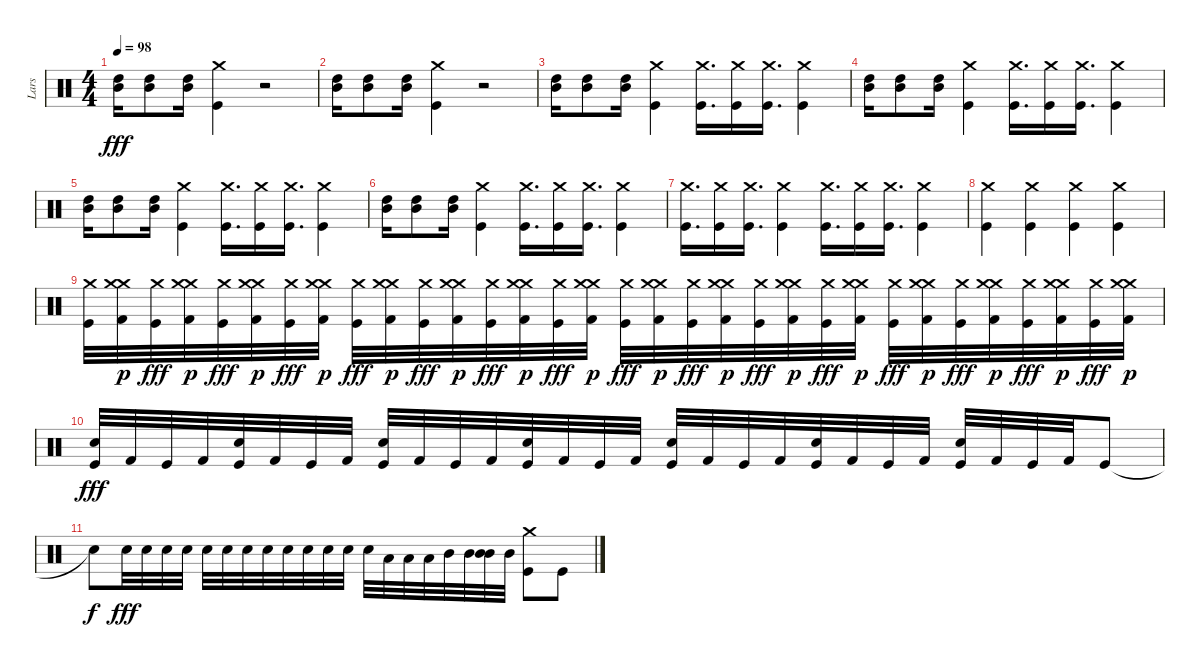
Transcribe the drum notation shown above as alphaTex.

\track ("Lars" "Lars") {instrument percussion}
\staff {score}
\articulation defaults
\ts (4 4)
\tempo 98
\clef neutral
\ks c
("Mid Tom (hit)" "High Tom (hit)").16{dy fff} ("High Tom (hit)" "Mid Tom (hit)").8 ("High Tom (hit)" "Mid Tom (hit)").16 ("Crash medium (hit)" "Kick (hit)").4 r.2 |
("Mid Tom (hit)" "High Tom (hit)").16 ("High Tom (hit)" "Mid Tom (hit)").8 ("High Tom (hit)" "Mid Tom (hit)").16 ("Crash medium (hit)" "Kick (hit)").4 r.2 |
("Mid Tom (hit)" "High Tom (hit)").16 ("High Tom (hit)" "Mid Tom (hit)").8 ("High Tom (hit)" "Mid Tom (hit)").16 ("Crash medium (hit)" "Kick (hit)").4 ("Kick (hit)" "Crash medium (hit)").16{d} ("Kick (hit)" "Crash medium (hit)").16 ("Kick (hit)" "Crash medium (hit)").16{d} ("Kick (hit)" "Crash medium (hit)").4 |
("Mid Tom (hit)" "High Tom (hit)").16 ("High Tom (hit)" "Mid Tom (hit)").8 ("High Tom (hit)" "Mid Tom (hit)").16 ("Crash medium (hit)" "Kick (hit)").4 ("Kick (hit)" "Crash medium (hit)").16{d} ("Kick (hit)" "Crash medium (hit)").16 ("Kick (hit)" "Crash medium (hit)").16{d} ("Kick (hit)" "Crash medium (hit)").4 |
("Mid Tom (hit)" "High Tom (hit)").16 ("High Tom (hit)" "Mid Tom (hit)").8 ("High Tom (hit)" "Mid Tom (hit)").16 ("Crash medium (hit)" "Kick (hit)").4 ("Kick (hit)" "Crash medium (hit)").16{d} ("Kick (hit)" "Crash medium (hit)").16 ("Kick (hit)" "Crash medium (hit)").16{d} ("Kick (hit)" "Crash medium (hit)").4 |
("Mid Tom (hit)" "High Tom (hit)").16 ("High Tom (hit)" "Mid Tom (hit)").8 ("High Tom (hit)" "Mid Tom (hit)").16 ("Crash medium (hit)" "Kick (hit)").4 ("Kick (hit)" "Crash medium (hit)").16{d} ("Kick (hit)" "Crash medium (hit)").16 ("Kick (hit)" "Crash medium (hit)").16{d} ("Kick (hit)" "Crash medium (hit)").4 |
("Kick (hit)" "Crash medium (hit)").16{d} ("Kick (hit)" "Crash medium (hit)").16 ("Kick (hit)" "Crash medium (hit)").16{d} ("Kick (hit)" "Crash medium (hit)").4 ("Kick (hit)" "Crash medium (hit)").16{d} ("Kick (hit)" "Crash medium (hit)").16 ("Kick (hit)" "Crash medium (hit)").16{d} ("Kick (hit)" "Crash medium (hit)").4 |
("Kick (hit)" "Crash medium (hit)").4 ("Kick (hit)" "Crash medium (hit)").4 ("Kick (hit)" "Crash medium (hit)").4 ("Kick (hit)" "Crash medium (hit)").4 |
("Crash medium (hit)" "Kick (hit)").32 ("Crash medium (hit)" "Kick (hit) 2" "Crash medium (hit)").32{dy p} ("Crash medium (hit)" "Kick (hit)").32{dy fff} ("Crash medium (hit)" "Kick (hit) 2" "Crash medium (hit)").32{dy p} ("Crash medium (hit)" "Kick (hit)").32{dy fff} ("Crash medium (hit)" "Kick (hit) 2" "Crash medium (hit)").32{dy p} ("Crash medium (hit)" "Kick (hit)").32{dy fff} ("Crash medium (hit)" "Kick (hit) 2" "Crash medium (hit)").32{dy p} ("Crash medium (hit)" "Kick (hit)").32{dy fff} ("Crash medium (hit)" "Kick (hit) 2" "Crash medium (hit)").32{dy p} ("Crash medium (hit)" "Kick (hit)").32{dy fff} ("Crash medium (hit)" "Kick (hit) 2" "Crash medium (hit)").32{dy p} ("Crash medium (hit)" "Kick (hit)").32{dy fff} ("Crash medium (hit)" "Kick (hit) 2" "Crash medium (hit)").32{dy p} ("Crash medium (hit)" "Kick (hit)").32{dy fff} ("Crash medium (hit)" "Kick (hit) 2" "Crash medium (hit)").32{dy p} ("Crash medium (hit)" "Kick (hit)").32{dy fff} ("Crash medium (hit)" "Kick (hit) 2" "Crash medium (hit)").32{dy p} ("Crash medium (hit)" "Kick (hit)").32{dy fff} ("Crash medium (hit)" "Kick (hit) 2" "Crash medium (hit)").32{dy p} ("Crash medium (hit)" "Kick (hit)").32{dy fff} ("Crash medium (hit)" "Kick (hit) 2" "Crash medium (hit)").32{dy p} ("Crash medium (hit)" "Kick (hit)").32{dy fff} ("Crash medium (hit)" "Kick (hit) 2" "Crash medium (hit)").32{dy p} ("Crash medium (hit)" "Kick (hit)").32{dy fff} ("Crash medium (hit)" "Kick (hit) 2" "Crash medium (hit)").32{dy p} ("Crash medium (hit)" "Kick (hit)").32{dy fff} ("Crash medium (hit)" "Kick (hit) 2" "Crash medium (hit)").32{dy p} ("Crash medium (hit)" "Kick (hit)").32{dy fff} ("Crash medium (hit)" "Kick (hit) 2" "Crash medium (hit)").32{dy p} ("Crash medium (hit)" "Kick (hit)").32{dy fff} ("Crash medium (hit)" "Kick (hit) 2" "Crash medium (hit)").32{dy p} |
("Snare (hit) 2" "Kick (hit)").32{dy fff} "Kick (hit) 2".32 "Kick (hit)".32 "Kick (hit) 2".32 ("Snare (hit) 2" "Kick (hit)").32 "Kick (hit) 2".32 "Kick (hit)".32 "Kick (hit) 2".32 ("Snare (hit) 2" "Kick (hit)").32 "Kick (hit) 2".32 "Kick (hit)".32 "Kick (hit) 2".32 ("Snare (hit) 2" "Kick (hit)").32 "Kick (hit) 2".32 "Kick (hit)".32 "Kick (hit) 2".32 ("Snare (hit) 2" "Kick (hit)").32 "Kick (hit) 2".32 "Kick (hit)".32 "Kick (hit) 2".32 ("Snare (hit) 2" "Kick (hit)").32 "Kick (hit) 2".32 "Kick (hit)".32 "Kick (hit) 2".32 ("Kick (hit)" "Snare (hit) 2").32 "Kick (hit) 2".32 "Kick (hit)".32 "Kick (hit) 2".32 "Kick (hit)".8 |
"Snare (hit)"{t}.8{dy f} "Snare (hit) 2".32{dy fff} "Snare (hit) 2".32 "Snare (hit) 2".32 "Snare (hit) 2".32 "Snare (hit) 2".32 "Snare (hit) 2".32 "Snare (hit) 2".32 "Snare (hit) 2".32 "Snare (hit) 2".32 "Snare (hit) 2".32 "Snare (hit) 2".32 "Snare (hit) 2".32 "Snare (hit) 2".32 "Low Tom (hit)".32 "Low Tom (hit)".32 "Low Tom (hit)".32 "Mid Tom (hit)".32 "Mid Tom (hit)".32 ("Mid Tom (hit)" "Mid Tom (hit)").32 "Mid Tom (hit)".32 ("Kick (hit)" "Crash medium (hit)").8 "Kick (hit)".8
